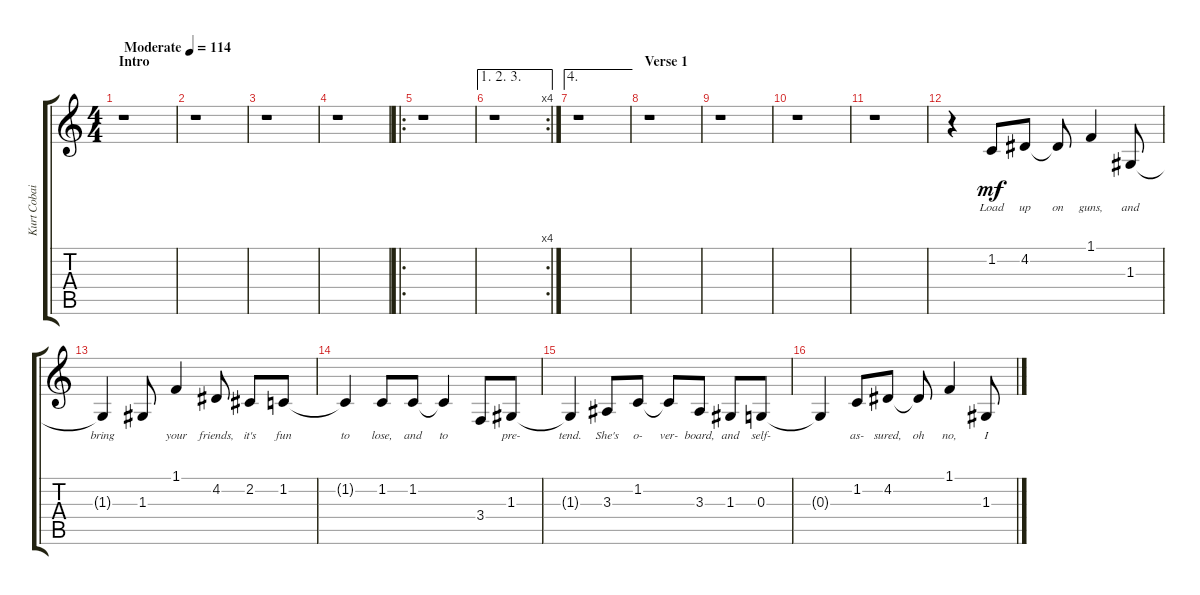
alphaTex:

\track ("Kurt Cobain - Vocals" "Kurt Cobai") {instrument tenorsax}
\staff {score tabs}
\tuning (E4 B3 G3 D3 A2 E2) {hide}
\ts (4 4)
\section ("" "Intro")
\tempo (114 "Moderate")
\clef g2
\ks c
r.1{dy mf instrument tenorsax} |
r.1 |
r.1 |
r.1 |
\ro
r.1 |
\ae (1 2 3)
\rc 4
r.1 |
\ae 4
r.1 |
\section ("" "Verse 1")
r.1 |
r.1 |
r.1 |
r.1 |
r.4 1.2.8{lyrics (0 "Load") lyrics (1 "") lyrics (2 "") lyrics (3 "") lyrics (4 "")} 4.2.8{lyrics (0 "up") lyrics (1 "") lyrics (2 "") lyrics (3 "") lyrics (4 "")} 4.2{t}.8{lyrics (0 "on") lyrics (1 "") lyrics (2 "") lyrics (3 "") lyrics (4 "")} 1.1.4{lyrics (0 "guns,") lyrics (1 "") lyrics (2 "") lyrics (3 "") lyrics (4 "")} 1.3.8{lyrics (0 "and") lyrics (1 "") lyrics (2 "") lyrics (3 "") lyrics (4 "")} |
1.3{t}.4{lyrics (0 "bring") lyrics (1 "") lyrics (2 "") lyrics (3 "") lyrics (4 "")} 1.3.8{lyrics (0 " ") lyrics (1 "") lyrics (2 "") lyrics (3 "") lyrics (4 "")} 1.1.4{lyrics (0 "your") lyrics (1 "") lyrics (2 "") lyrics (3 "") lyrics (4 "")} 4.2.8{lyrics (0 "friends,") lyrics (1 "") lyrics (2 "") lyrics (3 "") lyrics (4 "")} 2.2.8{lyrics (0 "it's") lyrics (1 "") lyrics (2 "") lyrics (3 "") lyrics (4 "")} 1.2.8{lyrics (0 "fun") lyrics (1 "") lyrics (2 "") lyrics (3 "") lyrics (4 "")} |
1.2{t}.4{lyrics (0 "to") lyrics (1 "") lyrics (2 "") lyrics (3 "") lyrics (4 "")} 1.2.8{lyrics (0 "lose,") lyrics (1 "") lyrics (2 "") lyrics (3 "") lyrics (4 "")} 1.2.8{lyrics (0 "and") lyrics (1 "") lyrics (2 "") lyrics (3 "") lyrics (4 "")} 1.2{t}.4{lyrics (0 "to") lyrics (1 "") lyrics (2 "") lyrics (3 "") lyrics (4 "")} 3.4.8{lyrics (0 " ") lyrics (1 "") lyrics (2 "") lyrics (3 "") lyrics (4 "")} 1.3.8{lyrics (0 "pre-") lyrics (1 "") lyrics (2 "") lyrics (3 "") lyrics (4 "")} |
1.3{t}.4{lyrics (0 "tend.") lyrics (1 "") lyrics (2 "") lyrics (3 "") lyrics (4 "")} 3.3.8{lyrics (0 "She's") lyrics (1 "") lyrics (2 "") lyrics (3 "") lyrics (4 "")} 1.2.8{lyrics (0 "o-") lyrics (1 "") lyrics (2 "") lyrics (3 "") lyrics (4 "")} 1.2{t}.8{lyrics (0 "ver-") lyrics (1 "") lyrics (2 "") lyrics (3 "") lyrics (4 "")} 3.3.8{lyrics (0 "board,") lyrics (1 "") lyrics (2 "") lyrics (3 "") lyrics (4 "")} 1.3.8{lyrics (0 "and") lyrics (1 "") lyrics (2 "") lyrics (3 "") lyrics (4 "")} 0.3.8{lyrics (0 "self-") lyrics (1 "") lyrics (2 "") lyrics (3 "") lyrics (4 "")} |
0.3{t}.4{lyrics (0 " ") lyrics (1 "") lyrics (2 "") lyrics (3 "") lyrics (4 "")} 1.2.8{lyrics (0 "as-") lyrics (1 "") lyrics (2 "") lyrics (3 "") lyrics (4 "")} 4.2.8{lyrics (0 "sured,") lyrics (1 "") lyrics (2 "") lyrics (3 "") lyrics (4 "")} 4.2{t}.8{lyrics (0 "oh") lyrics (1 "") lyrics (2 "") lyrics (3 "") lyrics (4 "")} 1.1.4{lyrics (0 "no,") lyrics (1 "") lyrics (2 "") lyrics (3 "") lyrics (4 "")} 1.3.8{lyrics (0 "I") lyrics (1 "") lyrics (2 "") lyrics (3 "") lyrics (4 "")}
